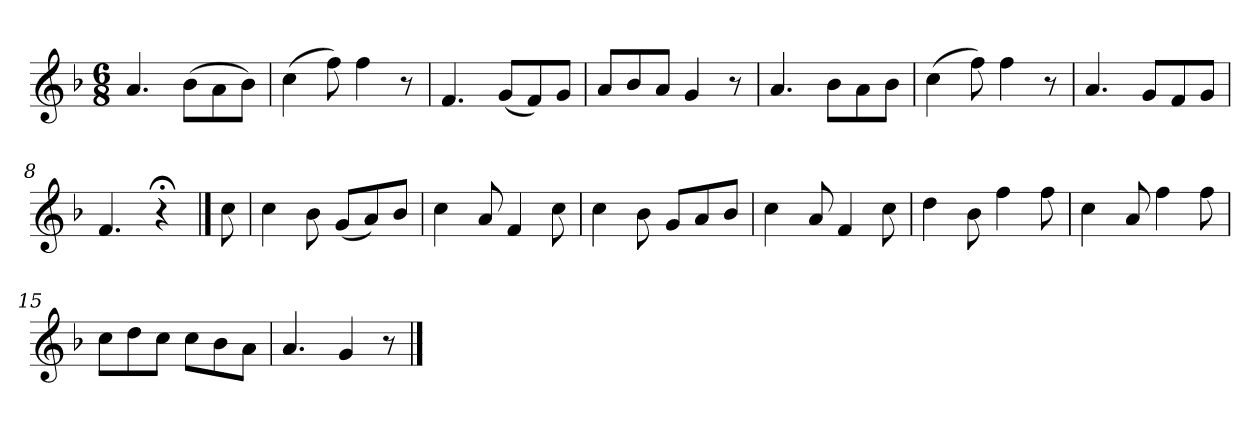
**kern
*part1
*staff1
*clefG2
*k[b-]
*F:
*M6/8
*MM120
=1
4.a
(8b-\L
8a\
8b-\J)
=2
(4cc
8ff)
4ff
8r
=3
4.f
(8g/L
8f/)
8g/J
=4
8a/L
8b-/
8a/J
4g
8r
=5
4.a
8b-\L
8a\
8b-\J
=6
(4cc
8ff)
4ff
8r
=7
4.a
8g/L
8f/
8g/J
=8
4.f
4r;<
==
8cc
=9
4cc
8b-
(8g/L
8a/)
8b-/J
=10
4cc
8a
4f
8cc
=11
4cc
8b-
8g/L
8a/
8b-/J
=12
4cc
8a
4f
8cc
=13
4dd
8b-
4ff
8ff
=14
4cc
8a
4ff
8ff
=15
8cc\L
8dd\
8cc\J
8cc\L
8b-\
8a\J
=16
4.a
4g
8r
==
*-
